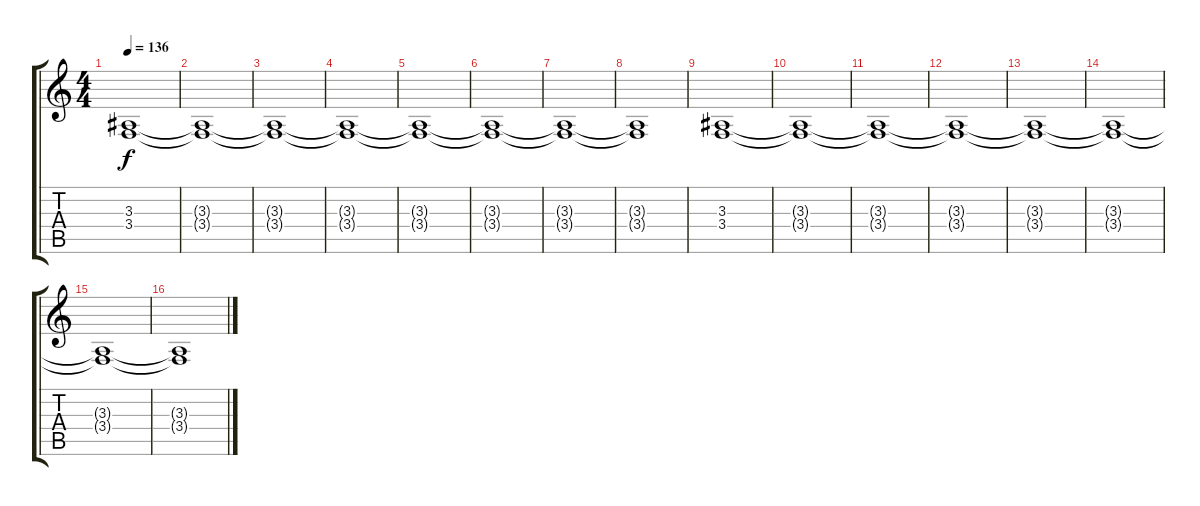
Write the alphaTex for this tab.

\track "" {instrument pad1newage}
\staff {score tabs}
\tuning (E4 B3 G3 D3 A2 E2) {hide}
\ts (4 4)
\tempo 136
\clef g2
\ks c
(3.3{t} 3.4{t}).1{dy f} |
(3.3{t} 3.4{t}).1 |
(3.3{t} 3.4{t}).1 |
(3.3{t} 3.4{t}).1 |
(3.3{t} 3.4{t}).1 |
(3.3{t} 3.4{t}).1 |
(3.3{t} 3.4{t}).1 |
(3.3{t} 3.4{t}).1 |
(3.3 3.4).1 |
(3.3{t} 3.4{t}).1 |
(3.3{t} 3.4{t}).1 |
(3.3{t} 3.4{t}).1 |
(3.3{t} 3.4{t}).1 |
(3.3{t} 3.4{t}).1 |
(3.3{t} 3.4{t}).1 |
(3.3{t} 3.4{t}).1
